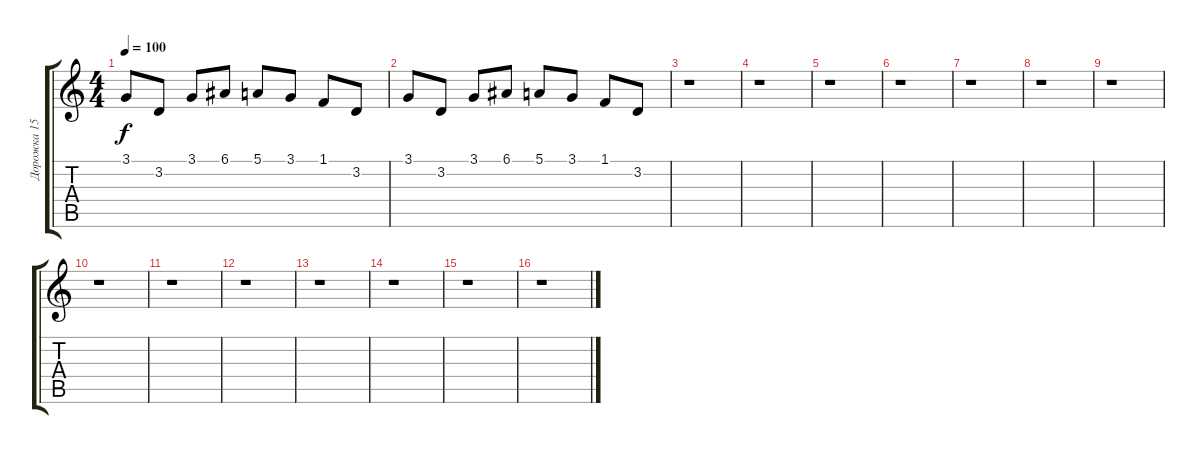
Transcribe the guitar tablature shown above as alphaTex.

\track ("Дорожка 15" "Дорожка 15") {instrument dulcimer}
\staff {score tabs}
\tuning (E4 B3 G3 D3 A2 E2) {hide}
\ts (4 4)
\tempo 100
\clef g2
\ks c
3.1.8{dy f} 3.2.8 3.1.8 6.1.8 5.1.8 3.1.8 1.1.8 3.2.8 |
3.1.8 3.2.8 3.1.8 6.1.8 5.1.8 3.1.8 1.1.8 3.2.8 |
r.1 |
r.1 |
r.1 |
r.1 |
r.1 |
r.1 |
r.1 |
r.1 |
r.1 |
r.1 |
r.1 |
r.1 |
r.1 |
r.1
